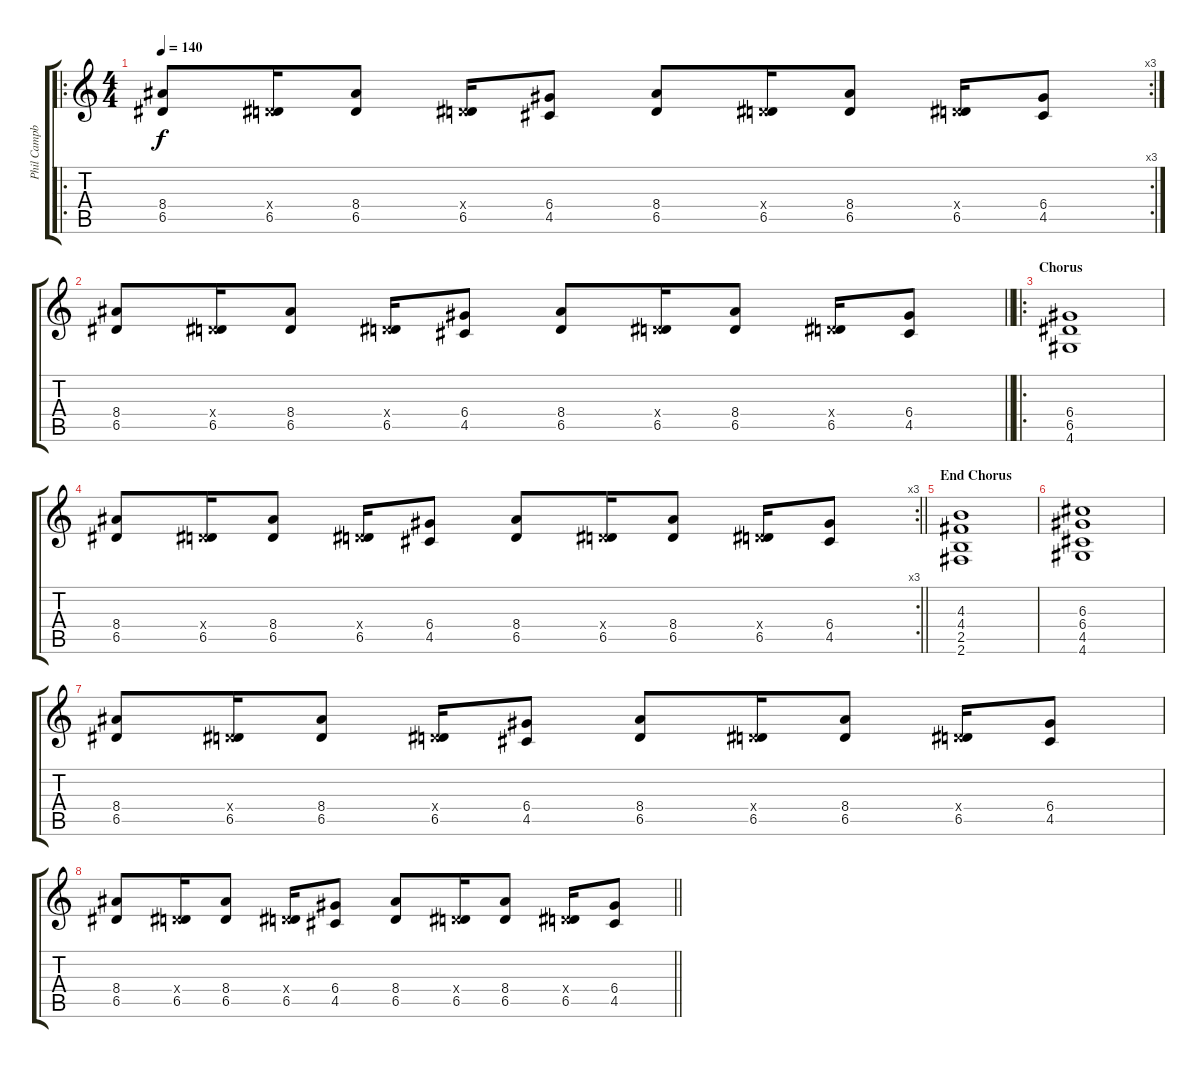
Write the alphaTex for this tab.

\track ("Phil Campbell" "Phil Campb") {instrument overdrivenguitar}
\staff {score tabs}
\tuning (E4 B3 G3 D3 A2 E2) {hide}
\ro
\rc 3
\ts (4 4)
\tempo 140
\clef g2
\ks c
(8.4 6.5).8{dy f} (0.4{x} 6.5).16 (8.4 6.5).8 (0.4{x} 6.5).16 (6.4 4.5).8 (8.4 6.5).8 (0.4{x} 6.5).16 (8.4 6.5).8 (0.4{x} 6.5).16 (6.4 4.5).8 |
\barLineRight lightlight
(8.4 6.5).8 (0.4{x} 6.5).16 (8.4 6.5).8 (0.4{x} 6.5).16 (6.4 4.5).8 (8.4 6.5).8 (0.4{x} 6.5).16 (8.4 6.5).8 (0.4{x} 6.5).16 (6.4 4.5).8 |
\ro
\section ("" "Chorus")
(6.4 6.5 4.6).1 |
\rc 3
\barLineRight lightlight
(8.4 6.5).8 (0.4{x} 6.5).16 (8.4 6.5).8 (0.4{x} 6.5).16 (6.4 4.5).8 (8.4 6.5).8 (0.4{x} 6.5).16 (8.4 6.5).8 (0.4{x} 6.5).16 (6.4 4.5).8 |
\section ("" "End Chorus")
(4.3 4.4 2.5 2.6).1 |
(6.3 6.4 4.5 4.6).1 |
(8.4 6.5).8 (0.4{x} 6.5).16 (8.4 6.5).8 (0.4{x} 6.5).16 (6.4 4.5).8 (8.4 6.5).8 (0.4{x} 6.5).16 (8.4 6.5).8 (0.4{x} 6.5).16 (6.4 4.5).8 |
\barLineRight lightlight
(8.4 6.5).8 (0.4{x} 6.5).16 (8.4 6.5).8 (0.4{x} 6.5).16 (6.4 4.5).8 (8.4 6.5).8 (0.4{x} 6.5).16 (8.4 6.5).8 (0.4{x} 6.5).16 (6.4 4.5).8
